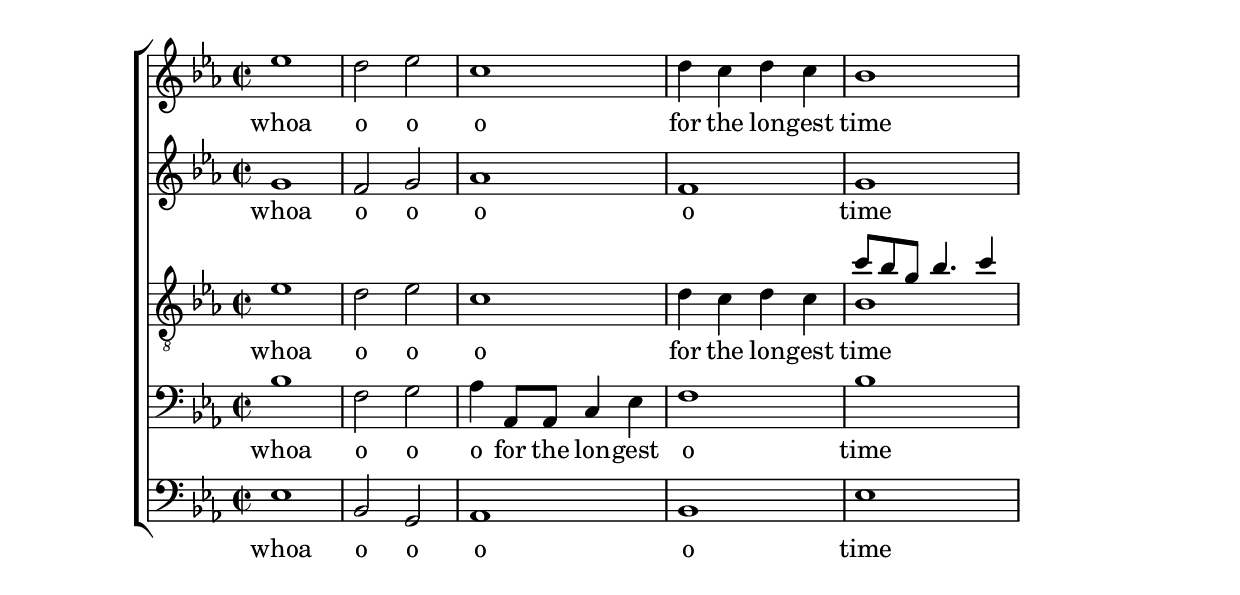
global = {
  \key ees \major
  \time 2/2
  \dynamicUp
}
sopranonotes = \relative c'' {
  ees1
  d2 ees2
  c1
  d4 c4 d4 c4
  bes1
}
sopranowords = \lyricmode {
  whoa
  o o
  o
  for the lon -- gest
  time
}
altonotes = \relative c'' {
  g1
  f2 g2
  aes1
  f1
  g1
}
altowords = \lyricmode {
  whoa
  o o
  o
  o
  time
}
tenornotes = {
  \clef "G_8"
  \relative c' {
    ees1
    d2 ees2
    c1
    d4 c4 d4 c4
    <<
      {
        \voiceOne
        bes1
      }
      \new Voice {
        \voiceTwo
        \override Stem.direction = #UP
        \relative c'' {
          c8 bes8 g8 bes4. c4
        }
      }
    >>
    \oneVoice
  }
}
tenorwords = \lyricmode {
  whoa
  o o
  o
  for the lon -- gest
  time
}
baritonenotes = {
  \clef bass
  bes1
  f2 g2
  aes4 aes,8 aes,8 c4 ees4
  f1
  bes1
}
baritonewords = \lyricmode {
  whoa
  o o
  o for the lon -- gest
  o
  time
}
bassnotes = {
  \clef bass
  \relative c {
    ees1
    bes2 g2
    aes1
    bes1
    ees1
  }
}
basswords = \lyricmode {
  whoa
  o o
  o
  o
  time
}

\score {
  \new ChoirStaff <<
    \new Staff <<
      \new Voice = "soprano" <<
        \global
        \sopranonotes
      >>
      \lyricsto "soprano" \new Lyrics \sopranowords
    >>
    \new Staff <<
      \new Voice = "alto" <<
        \global
        \altonotes
      >>
      \lyricsto "alto" \new Lyrics \altowords
    >>
    \new Staff <<
      \new Voice = "tenor" <<
        \global
        \tenornotes
      >>
      \lyricsto "tenor" \new Lyrics \tenorwords
    >>
    \new Staff <<
      \new Voice = "baritone" <<
        \global
        \baritonenotes
      >>
      \lyricsto "baritone" \new Lyrics \baritonewords
    >>
    \new Staff <<
      \new Voice = "bass" <<
        \global
        \bassnotes
      >>
      \lyricsto "bass" \new Lyrics \basswords
    >>
  >>
}
